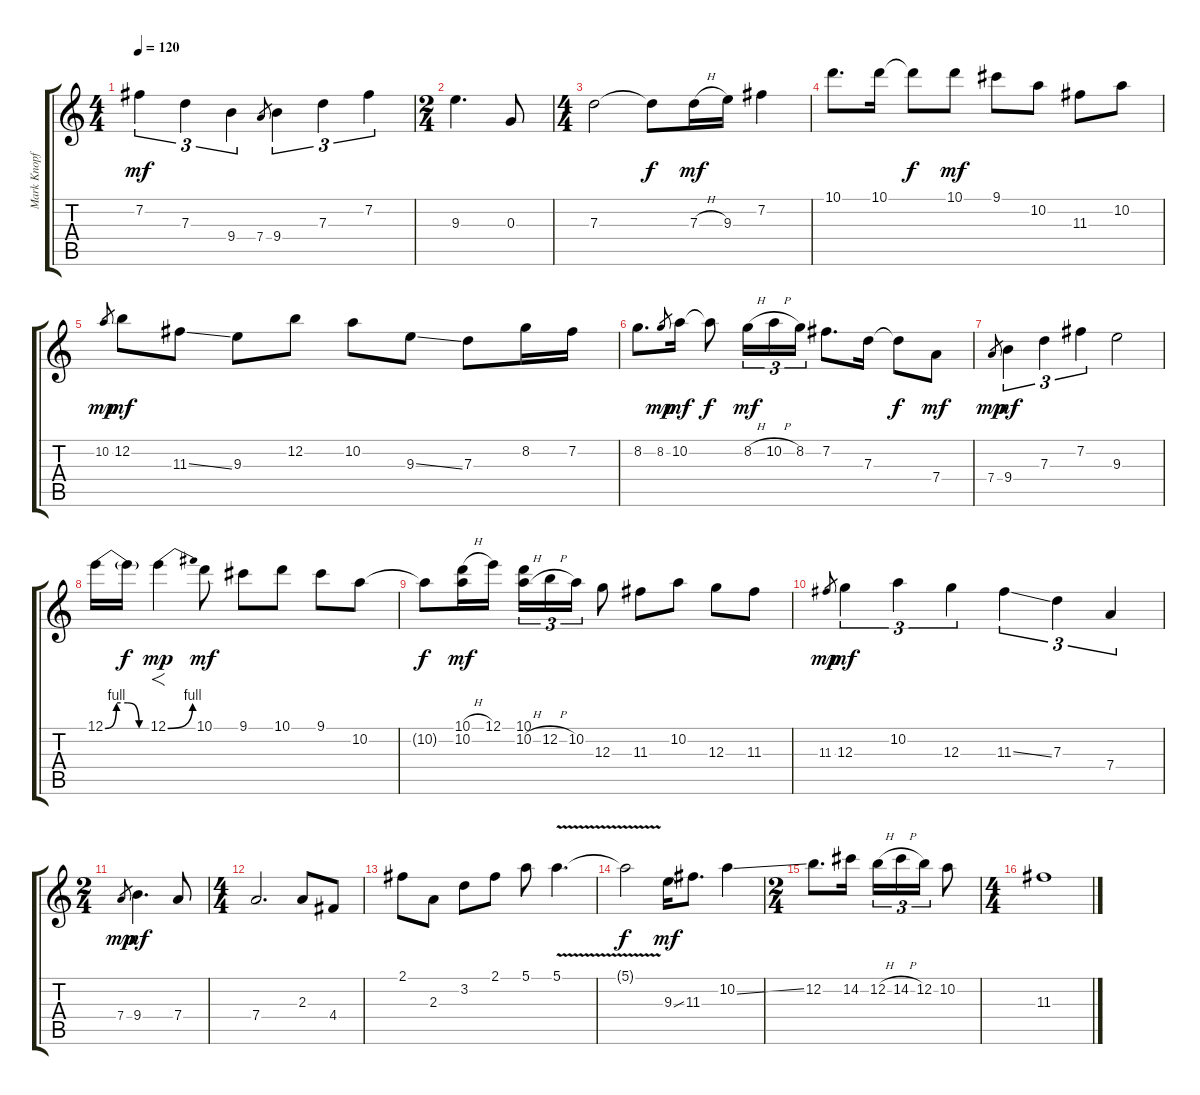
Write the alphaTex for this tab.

\track ("Mark Knopfler Lead" "Mark Knopf") {instrument acousticguitarnylon}
\staff {score tabs}
\tuning (E4 B3 G3 D3 A2 E2) {hide}
\ts (4 4)
\tempo 120
\clef g2
\ks c
7.2.4{tu (3 2) dy mf} 7.3.4{tu (3 2)} 9.4.4{tu (3 2)} 7.4.8{gr} 9.4.4{tu (3 2)} 7.3.4{tu (3 2)} 7.2.4{tu (3 2)} |
\ts (2 4)
9.3.4{d} 0.3.8 |
\ts (4 4)
7.3.2 7.3{t}.8{dy f} 7.3{h}.16{dy mf} 9.3.16 7.2.4 |
10.1.8{d} 10.1.16 10.1{t}.8{dy f} 10.1.8{dy mf} 9.1.8 10.2.8 11.3.8 10.2.8 |
10.2.8{gr dy mp} 12.2.8{dy mf} 11.3{ss}.8 9.3.8 12.2.8 10.2.8 9.3{ss}.8 7.3.8 8.2.16 7.2.16 |
8.2.8{d} 8.2.8{gr dy mp} 10.2.16{dy mf} 10.2{t}.8{dy f} 8.2{h}.16{tu (3 2) dy mf} 10.2{h}.16{tu (3 2)} 8.2.16{tu (3 2)} 7.2.8{d} 7.3.16 7.3{t}.8{dy f} 7.4.8{dy mf} |
7.4.8{gr dy mp} 9.4.4{tu (3 2) dy mf} 7.3.4{tu (3 2)} 7.2.4{tu (3 2)} 9.3.2 |
12.1{be (custom 0 0 15 4 30 4 45 0 60 0)}.16 12.1{t}.16{dy f} 12.1{be (bend 0 0 60 4)}.4{f dy mp} 10.1.8{dy mf} 9.1.8 10.1.8 9.1.8 10.2.8 |
10.2{t}.8{dy f} (10.1{h} 10.2).16{dy mf} 12.1.16 (10.1 10.2{h}).16{tu (3 2)} 12.2{h}.16{tu (3 2)} 10.2.16{tu (3 2)} 12.3.8 11.3.8 10.2.8 12.3.8 11.3.8 |
11.3.8{gr dy mp} 12.3.4{tu (3 2) dy mf} 10.2.4{tu (3 2)} 12.3.4{tu (3 2)} 11.3{ss}.4{tu (3 2)} 7.3.4{tu (3 2)} 7.4.4{tu (3 2)} |
\ts (2 4)
7.4.8{gr dy mp} 9.4.4{d dy mf} 7.4.8 |
\ts (4 4)
7.4.2{d} 2.3.8 4.4.8 |
2.1.8 2.3.8 3.2.8 2.1.8 5.1.8 5.1{v}.4{d} |
5.1{t}.2{dy f} 9.3{ss}.16{dy mf} 11.3.8{d} 10.2{ss}.4 |
\ts (2 4)
12.2.8{d} 14.2.16 12.2{h}.16{tu (3 2)} 14.2{h}.16{tu (3 2)} 12.2.16{tu (3 2)} 10.2.8 |
\ts (4 4)
11.3.1
